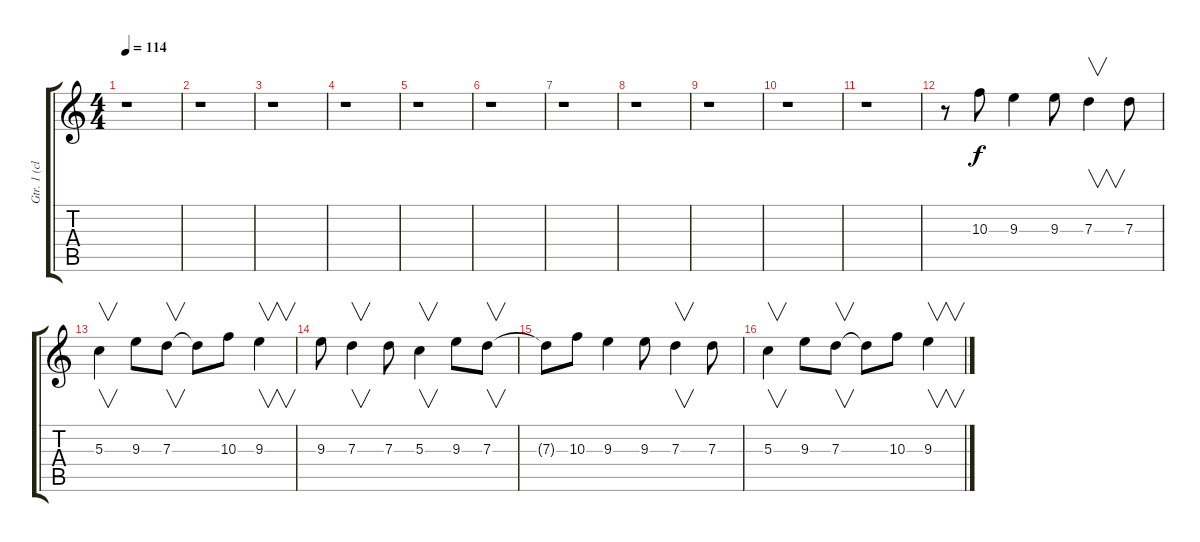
\track ("Gtr. 1 (clean)" "Gtr. 1 (cl") {instrument electricguitarclean}
\staff {score tabs}
\tuning (E4 B3 G3 D3 A2 D2) {hide}
\ts (4 4)
\tempo 114
\clef g2
\ks c
r.1{dy f} |
r.1 |
r.1 |
r.1 |
r.1 |
r.1 |
r.1 |
r.1 |
r.1 |
r.1 |
r.1 |
r.8 10.3.8 9.3.4 9.3.8 7.3.4{v} 7.3.8 |
5.3.4{v} 9.3.8 7.3.8{v} 7.3{t}.8 10.3.8 9.3.4{v} |
9.3.8 7.3.4{v} 7.3.8 5.3.4{v} 9.3.8 7.3.8{v} |
7.3{t}.8 10.3.8 9.3.4 9.3.8 7.3.4{v} 7.3.8 |
5.3.4{v} 9.3.8 7.3.8{v} 7.3{t}.8 10.3.8 9.3.4{v}
